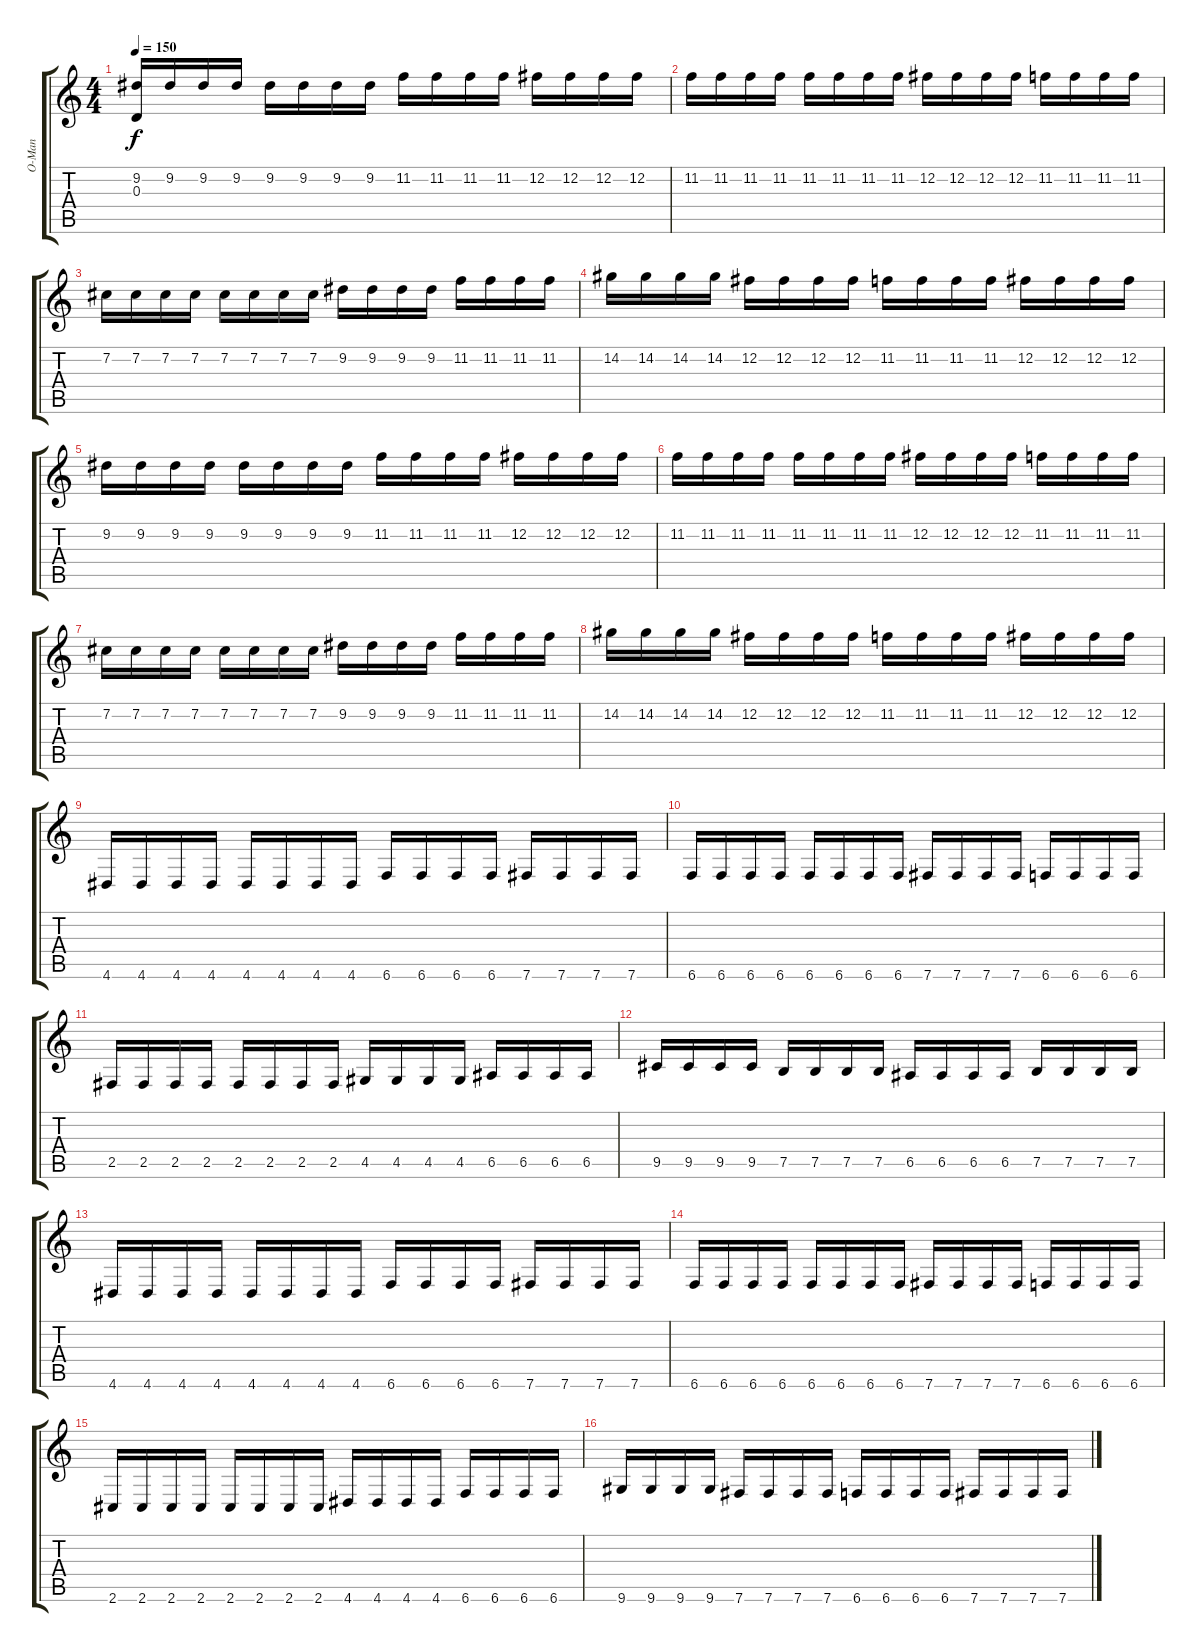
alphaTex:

\track ("O-Man" "O-Man") {instrument distortionguitar}
\staff {score tabs}
\tuning (B3 Gb3 D3 A2 E2 B1) {hide}
\ts (4 4)
\tempo 150
\clef g2
\ks c
(9.2 0.3).16{dy f} 9.2.16 9.2.16 9.2.16 9.2.16 9.2.16 9.2.16 9.2.16 11.2.16 11.2.16 11.2.16 11.2.16 12.2.16 12.2.16 12.2.16 12.2.16 |
11.2.16 11.2.16 11.2.16 11.2.16 11.2.16 11.2.16 11.2.16 11.2.16 12.2.16 12.2.16 12.2.16 12.2.16 11.2.16 11.2.16 11.2.16 11.2.16 |
7.2.16 7.2.16 7.2.16 7.2.16 7.2.16 7.2.16 7.2.16 7.2.16 9.2.16 9.2.16 9.2.16 9.2.16 11.2.16 11.2.16 11.2.16 11.2.16 |
14.2.16 14.2.16 14.2.16 14.2.16 12.2.16 12.2.16 12.2.16 12.2.16 11.2.16 11.2.16 11.2.16 11.2.16 12.2.16 12.2.16 12.2.16 12.2.16 |
9.2.16 9.2.16 9.2.16 9.2.16 9.2.16 9.2.16 9.2.16 9.2.16 11.2.16 11.2.16 11.2.16 11.2.16 12.2.16 12.2.16 12.2.16 12.2.16 |
11.2.16 11.2.16 11.2.16 11.2.16 11.2.16 11.2.16 11.2.16 11.2.16 12.2.16 12.2.16 12.2.16 12.2.16 11.2.16 11.2.16 11.2.16 11.2.16 |
7.2.16 7.2.16 7.2.16 7.2.16 7.2.16 7.2.16 7.2.16 7.2.16 9.2.16 9.2.16 9.2.16 9.2.16 11.2.16 11.2.16 11.2.16 11.2.16 |
14.2.16 14.2.16 14.2.16 14.2.16 12.2.16 12.2.16 12.2.16 12.2.16 11.2.16 11.2.16 11.2.16 11.2.16 12.2.16 12.2.16 12.2.16 12.2.16 |
4.6.16 4.6.16 4.6.16 4.6.16 4.6.16 4.6.16 4.6.16 4.6.16 6.6.16 6.6.16 6.6.16 6.6.16 7.6.16 7.6.16 7.6.16 7.6.16 |
6.6.16 6.6.16 6.6.16 6.6.16 6.6.16 6.6.16 6.6.16 6.6.16 7.6.16 7.6.16 7.6.16 7.6.16 6.6.16 6.6.16 6.6.16 6.6.16 |
2.5.16 2.5.16 2.5.16 2.5.16 2.5.16 2.5.16 2.5.16 2.5.16 4.5.16 4.5.16 4.5.16 4.5.16 6.5.16 6.5.16 6.5.16 6.5.16 |
9.5.16 9.5.16 9.5.16 9.5.16 7.5.16 7.5.16 7.5.16 7.5.16 6.5.16 6.5.16 6.5.16 6.5.16 7.5.16 7.5.16 7.5.16 7.5.16 |
4.6.16 4.6.16 4.6.16 4.6.16 4.6.16 4.6.16 4.6.16 4.6.16 6.6.16 6.6.16 6.6.16 6.6.16 7.6.16 7.6.16 7.6.16 7.6.16 |
6.6.16 6.6.16 6.6.16 6.6.16 6.6.16 6.6.16 6.6.16 6.6.16 7.6.16 7.6.16 7.6.16 7.6.16 6.6.16 6.6.16 6.6.16 6.6.16 |
2.6.16 2.6.16 2.6.16 2.6.16 2.6.16 2.6.16 2.6.16 2.6.16 4.6.16 4.6.16 4.6.16 4.6.16 6.6.16 6.6.16 6.6.16 6.6.16 |
9.6.16 9.6.16 9.6.16 9.6.16 7.6.16 7.6.16 7.6.16 7.6.16 6.6.16 6.6.16 6.6.16 6.6.16 7.6.16 7.6.16 7.6.16 7.6.16
